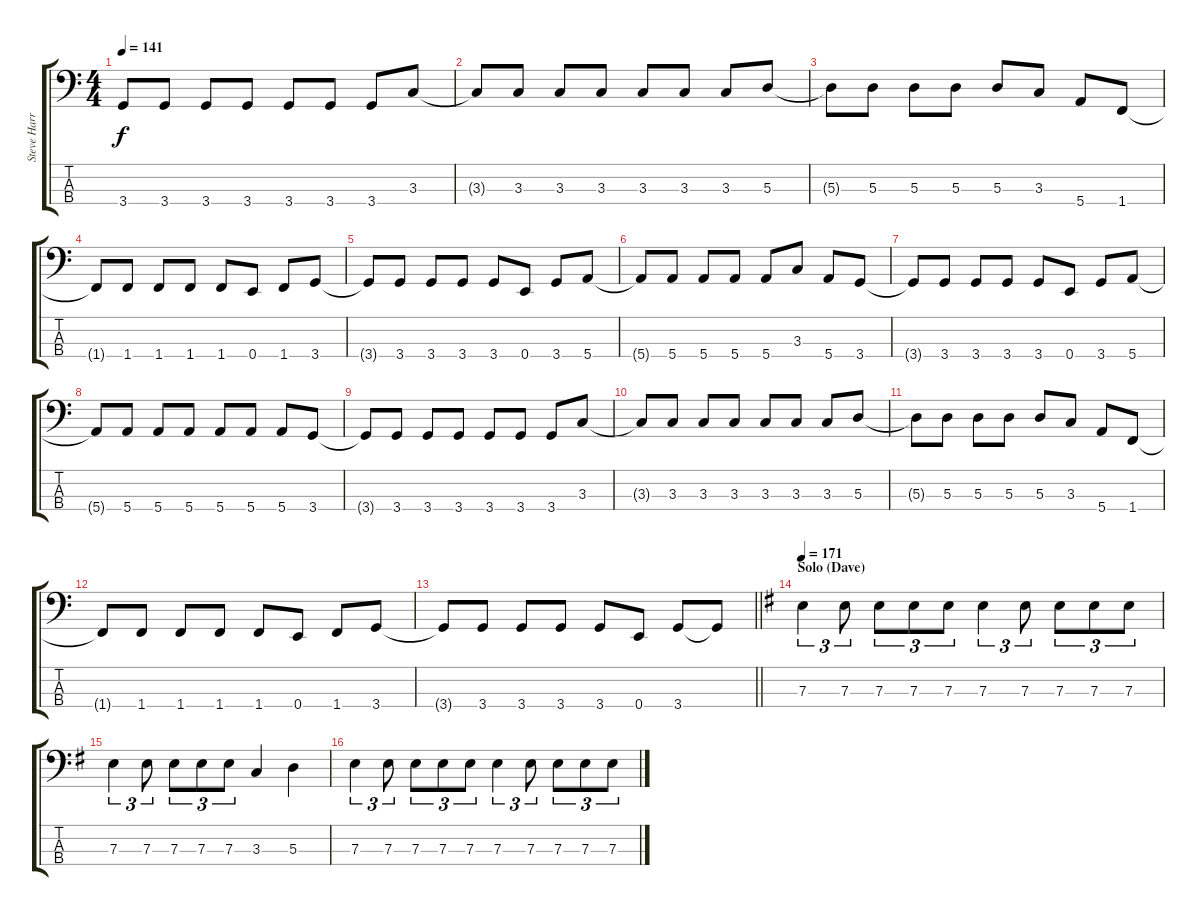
\track ("Steve Harris" "Steve Harr") {instrument electricbassfinger}
\staff {score tabs}
\tuning (G2 D2 A1 E1) {hide}
\ts (4 4)
\tempo 141
\clef f4
\ks c
3.4{t}.8{dy f} 3.4.8 3.4.8 3.4.8 3.4.8 3.4.8 3.4.8 3.3.8 |
3.3{t}.8 3.3.8 3.3.8 3.3.8 3.3.8 3.3.8 3.3.8 5.3.8 |
5.3{t}.8 5.3.8 5.3.8 5.3.8 5.3.8 3.3.8 5.4.8 1.4.8 |
1.4{t}.8 1.4.8 1.4.8 1.4.8 1.4.8 0.4.8 1.4.8 3.4.8 |
3.4{t}.8 3.4.8 3.4.8 3.4.8 3.4.8 0.4.8 3.4.8 5.4.8 |
5.4{t}.8 5.4.8 5.4.8 5.4.8 5.4.8 3.3.8 5.4.8 3.4.8 |
3.4{t}.8 3.4.8 3.4.8 3.4.8 3.4.8 0.4.8 3.4.8 5.4.8 |
5.4{t}.8 5.4.8 5.4.8 5.4.8 5.4.8 5.4.8 5.4.8 3.4.8 |
3.4{t}.8 3.4.8 3.4.8 3.4.8 3.4.8 3.4.8 3.4.8 3.3.8 |
3.3{t}.8 3.3.8 3.3.8 3.3.8 3.3.8 3.3.8 3.3.8 5.3.8 |
5.3{t}.8 5.3.8 5.3.8 5.3.8 5.3.8 3.3.8 5.4.8 1.4.8 |
1.4{t}.8 1.4.8 1.4.8 1.4.8 1.4.8 0.4.8 1.4.8 3.4.8 |
\barLineRight lightlight
3.4{t}.8 3.4.8 3.4.8 3.4.8 3.4.8 0.4.8 3.4.8 3.4{t}.8 |
\section ("" "Solo (Dave)")
\tempo 171
\ks eminor
7.3.4{tu (3 2)} 7.3.8{tu (3 2)} 7.3.8{tu (3 2)} 7.3.8{tu (3 2)} 7.3.8{tu (3 2)} 7.3.4{tu (3 2)} 7.3.8{tu (3 2)} 7.3.8{tu (3 2)} 7.3.8{tu (3 2)} 7.3.8{tu (3 2)} |
7.3.4{tu (3 2)} 7.3.8{tu (3 2)} 7.3.8{tu (3 2)} 7.3.8{tu (3 2)} 7.3.8{tu (3 2)} 3.3.4 5.3.4 |
7.3.4{tu (3 2)} 7.3.8{tu (3 2)} 7.3.8{tu (3 2)} 7.3.8{tu (3 2)} 7.3.8{tu (3 2)} 7.3.4{tu (3 2)} 7.3.8{tu (3 2)} 7.3.8{tu (3 2)} 7.3.8{tu (3 2)} 7.3.8{tu (3 2)}
